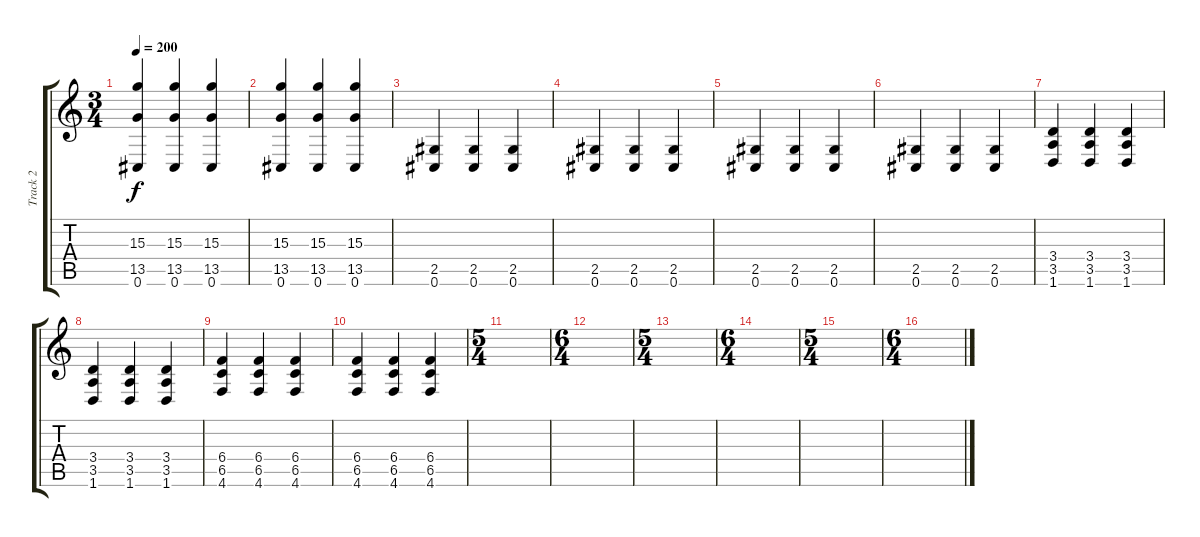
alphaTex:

\track ("Track 2" "Track 2") {instrument distortionguitar}
\staff {score tabs}
\tuning (Db4 Ab3 E3 B2 Gb2 Db2) {hide}
\ts (3 4)
\tempo 200
\clef g2
\ks c
(15.3 13.5 0.6).4{dy f} (15.3 13.5 0.6).4 (15.3 13.5 0.6).4 |
(15.3 13.5 0.6).4 (15.3 13.5 0.6).4 (15.3 13.5 0.6).4 |
(2.5 0.6).4 (2.5 0.6).4 (2.5 0.6).4 |
(2.5 0.6).4 (2.5 0.6).4 (2.5 0.6).4 |
(2.5 0.6).4 (2.5 0.6).4 (2.5 0.6).4 |
(2.5 0.6).4 (2.5 0.6).4 (2.5 0.6).4 |
(3.4 3.5 1.6).4 (3.4 3.5 1.6).4 (3.4 3.5 1.6).4 |
(3.4 3.5 1.6).4 (3.4 3.5 1.6).4 (3.4 3.5 1.6).4 |
(6.4 6.5 4.6).4 (6.4 6.5 4.6).4 (6.4 6.5 4.6).4 |
(6.4 6.5 4.6).4 (6.4 6.5 4.6).4 (6.4 6.5 4.6).4 |
\ts (5 4)
|
\ts (6 4)
|
\ts (5 4)
|
\ts (6 4)
|
\ts (5 4)
|
\ts (6 4)
